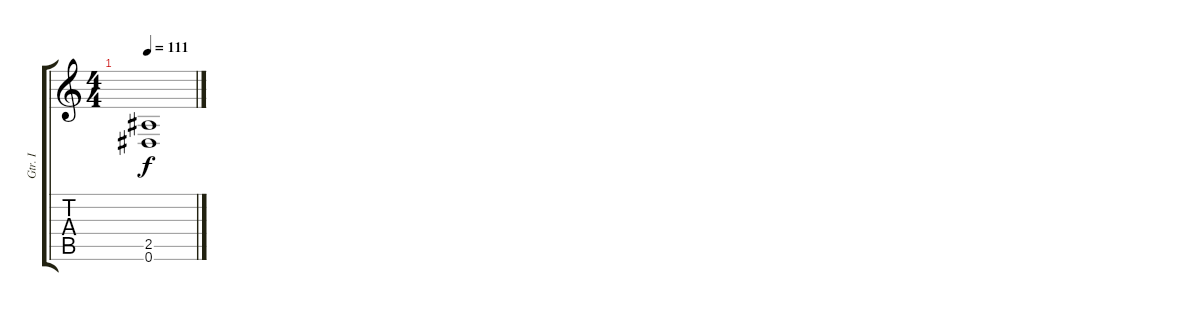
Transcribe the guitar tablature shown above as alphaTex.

\track ("Gtr. I" "Gtr. I") {instrument distortionguitar}
\staff {score tabs}
\tuning (Eb4 Bb3 Gb3 Db3 Ab2 Eb2) {hide}
\ts (4 4)
\tempo 111
\clef g2
\ks c
(2.5 0.6).1{dy f}
